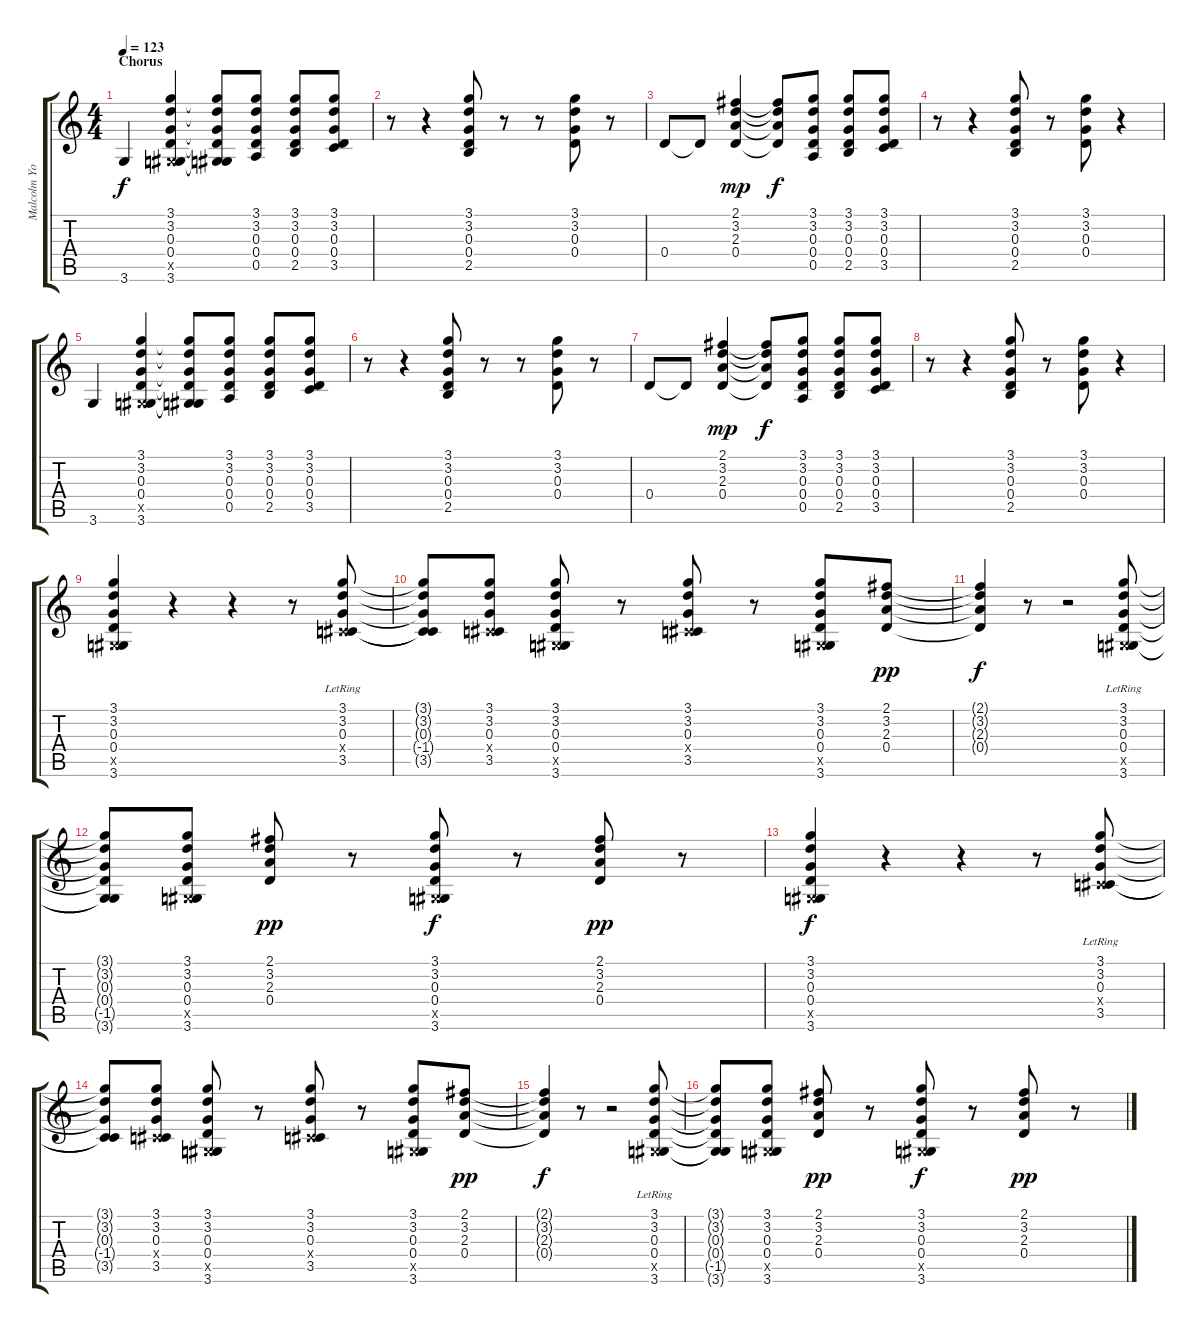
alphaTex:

\track ("Malcolm Young (Rythm Guitar)" "Malcolm Yo") {instrument overdrivenguitar}
\staff {score tabs}
\tuning (E4 B3 G3 D3 A2 E2) {hide}
\ts (4 4)
\section ("" "Chorus")
\tempo 123
\clef g2
\ks c
3.6.4{dy f} (3.1 3.2 0.3 0.4 -1.5{x} 3.6).4 (3.1{t} 3.2{t} 0.3{t} 0.4{t} -1.5{t} 3.6{t}).8 (3.1 3.2 0.3 0.4 0.5).8 (3.1 3.2 0.3 0.4 2.5).8 (3.1 3.2 0.3 0.4 3.5).8 |
r.8 r.4 (3.1 3.2 0.3 0.4 2.5).8 r.8 r.8 (3.1 3.2 0.3 0.4).8 r.8 |
0.4.8 0.4{t}.8 (2.1 3.2 2.3 0.4).4{dy mp} (2.1{t} 3.2{t} 2.3{t} 0.4{t}).8{dy f} (3.1 3.2 0.3 0.4 0.5).8 (3.1 3.2 0.3 0.4 2.5).8 (3.1 3.2 0.3 0.4 3.5).8 |
r.8 r.4 (3.1 3.2 0.3 0.4 2.5).8 r.8 (3.1 3.2 0.3 0.4).8 r.4 |
3.6.4 (3.1 3.2 0.3 0.4 -1.5{x} 3.6).4 (3.1{t} 3.2{t} 0.3{t} 0.4{t} -1.5{t} 3.6{t}).8 (3.1 3.2 0.3 0.4 0.5).8 (3.1 3.2 0.3 0.4 2.5).8 (3.1 3.2 0.3 0.4 3.5).8 |
r.8 r.4 (3.1 3.2 0.3 0.4 2.5).8 r.8 r.8 (3.1 3.2 0.3 0.4).8 r.8 |
0.4.8 0.4{t}.8 (2.1 3.2 2.3 0.4).4{dy mp} (2.1{t} 3.2{t} 2.3{t} 0.4{t}).8{dy f} (3.1 3.2 0.3 0.4 0.5).8 (3.1 3.2 0.3 0.4 2.5).8 (3.1 3.2 0.3 0.4 3.5).8 |
r.8 r.4 (3.1 3.2 0.3 0.4 2.5).8 r.8 (3.1 3.2 0.3 0.4).8 r.4 |
(3.1 3.2 0.3 0.4 -1.5{x} 3.6).4 r.4 r.4 r.8 (3.1{lr} 3.2{lr} 0.3{lr} -1.4{x} 3.5{lr}).8 |
(3.1{t} 3.2{t} 0.3{t} -1.4{t} 3.5{t}).8 (3.1 3.2 0.3 -1.4{x} 3.5).8 (3.1 3.2 0.3 0.4 -1.5{x} 3.6).8 r.8 (3.1 3.2 0.3 -1.4{x} 3.5).8 r.8 (3.1 3.2 0.3 0.4 -1.5{x} 3.6).8 (2.1 3.2 2.3 0.4).8{dy pp} |
(2.1{t} 3.2{t} 2.3{t} 0.4{t}).4{dy f} r.8 r.2 (3.1{lr} 3.2{lr} 0.3{lr} 0.4{lr} -1.5{x} 3.6{lr}).8 |
(3.1{t} 3.2{t} 0.3{t} 0.4{t} -1.5{t} 3.6{t}).8 (3.1 3.2 0.3 0.4 -1.5{x} 3.6).8 (2.1 3.2 2.3 0.4).8{dy pp} r.8 (3.1 3.2 0.3 0.4 -1.5{x} 3.6).8{dy f} r.8 (2.1 3.2 2.3 0.4).8{dy pp} r.8 |
(3.1 3.2 0.3 0.4 -1.5{x} 3.6).4{dy f} r.4 r.4 r.8 (3.1{lr} 3.2{lr} 0.3{lr} -1.4{x} 3.5{lr}).8 |
(3.1{t} 3.2{t} 0.3{t} -1.4{t} 3.5{t}).8 (3.1 3.2 0.3 -1.4{x} 3.5).8 (3.1 3.2 0.3 0.4 -1.5{x} 3.6).8 r.8 (3.1 3.2 0.3 -1.4{x} 3.5).8 r.8 (3.1 3.2 0.3 0.4 -1.5{x} 3.6).8 (2.1 3.2 2.3 0.4).8{dy pp} |
(2.1{t} 3.2{t} 2.3{t} 0.4{t}).4{dy f} r.8 r.2 (3.1{lr} 3.2{lr} 0.3{lr} 0.4{lr} -1.5{x} 3.6{lr}).8 |
(3.1{t} 3.2{t} 0.3{t} 0.4{t} -1.5{t} 3.6{t}).8 (3.1 3.2 0.3 0.4 -1.5{x} 3.6).8 (2.1 3.2 2.3 0.4).8{dy pp} r.8 (3.1 3.2 0.3 0.4 -1.5{x} 3.6).8{dy f} r.8 (2.1 3.2 2.3 0.4).8{dy pp} r.8
